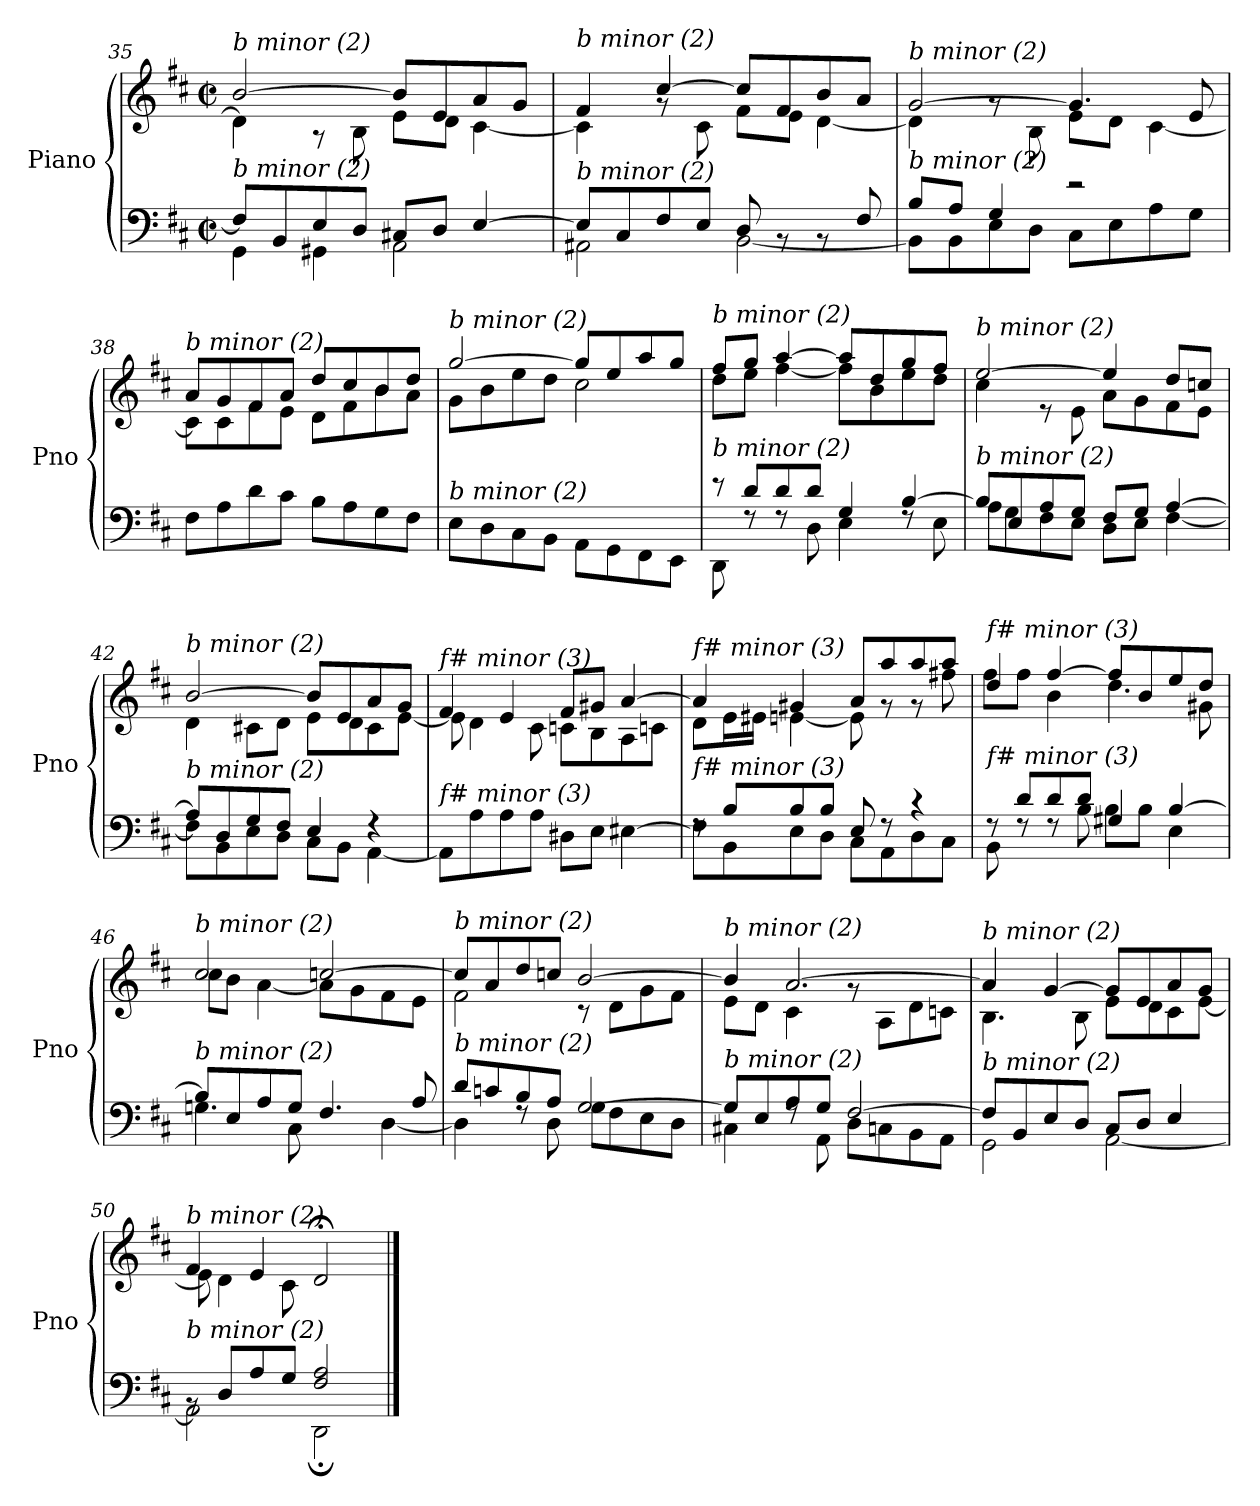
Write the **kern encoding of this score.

**kern	**kern
*part1	*part1
*staff2	*staff1
*I"Piano	*
*I'Pno	*
*clefF4	*clefG2
*k[f#c#]	*k[f#c#]
*M2/2	*M2/2
*met(c|)	*met(c|)
=35	=35
*^	*^
!	!	!LO:TX:i:t=b minor (2)	!
!LO:TX:i:t=b minor (2)	!	!	!
8F#/L]	4GG\	[2b/	4d\]
8BB/	.	.	.
8E/	4GG#X\	.	8r
8D/J	.	.	8B\
8C#X/L	2AA\	8b/L]	8e\L
8D/J	.	8e/	8d\J
[4E/	.	8a/	[4c#\
.	.	8g/J	.
!!LO:LB:g=z	!!
=36	=36	=36	=36
!	!	!LO:TX:i:t=b minor (2)	!
!LO:TX:i:t=b minor (2)	!	!	!
8E/L]	2AA#X\	4f#/	4c#\]
8C#/	.	.	.
8F#/	.	[4cc#/	8rg
8E/J	.	.	8c#\
8D/	[2BB\	8cc#/L]	8f#\L
8rBB	.	8f#/	8e\J
8rBB	.	8b/	[4d\
8F#/	.	8a/J	.
=37	=37	=37	=37
!	!	!LO:TX:i:t=b minor (2)	!
!LO:TX:i:t=b minor (2)	!	!	!
8B/L	8BB\L]	[2g/	4d\]
8A/J	8BB\	.	.
4G/	8E\	.	8rg
.	8D\J	.	8B\
2r	8C#\L	4.g/]	8e\L
.	8E\	.	8d\J
.	8A\	.	[4c#\
.	8G\J	8e/	.
=38	=38	=38	=38
!	!	!LO:TX:i:t=b minor (2)	!
!LO:TX:i:t=b minor (2)	!	!	!
*v	*v	*	*
8F#\L	8a/L	8c#\L]
8A\	8g/	8c#\
8d\	8f#/	8f#\
8c#\J	8a/J	8e\J
8B\L	8dd/L	8d\L
8A\	8cc#/	8f#\
8G\	8b/	8b\
8F#\J	8dd/J	8a\J
=39	=39	=39
!	!LO:TX:i:t=b minor (2)	!
!LO:TX:i:t=b minor (2)	!	!
8E\L	[2gg/	8g\L
8D\	.	8b\
8C#\	.	8ee\
8BB\J	.	8dd\J
8AA\L	8gg/L]	2cc#\
8GG\	8ee/	.
8FF#\	8aa/	.
8EE\J	8gg/J	.
=40	=40	=40
*^	*	*
!	!	!LO:TX:i:t=b minor (2)	!
!LO:TX:i:t=b minor (2)	!	!	!
8r	8DD\	8ff#/L	8dd\L
8d/L	8rF	8gg/J	8ee\J
8d/	8rF	[4aa/	[4ff#\
8d/J	8D\	.	.
4G/	4E\	8aa/L]	8ff#\L]
.	.	8dd/	8b\
[4B/	8rF	8gg/	8ee\
.	8E\	8ff#/J	8dd\J
!!LO:LB:g=z	!!
=41	=41	=41	=41
!	!	!LO:TX:i:t=b minor (2)	!
!LO:TX:i:t=b minor (2)	!	!	!
8B/L]	8A\L	[2ee/	4cc#\
8E/	8G\	.	.
8A/	8F#\	.	8r
8G/J	8E\J	.	8e\
8F#/L	8D\L	4ee/]	8a\L
8G/J	8E\J	.	8g\
[4A/	[4F#\	8dd/L	8f#\
.	.	8ccn/J	8e\J
=42	=42	=42	=42
!	!	!LO:TX:i:t=b minor (2)	!
!LO:TX:i:t=b minor (2)	!	!	!
8A/L]	8F#\L]	[2b/	4d\
8D/	8BB\	.	.
8G/	8E\	.	8c#X\L
8F#/J	8D\J	.	8d\J
4E/	8C#\L	8b/L]	8e\L
.	8BB\J	8e/	8d\
4r	[4AA\	8a/	8c#\
.	.	8g/J	[8e\J
*v	*v	*	*
=43	=43	=43
!	!LO:TX:i:t=f# minor (3)	!
!LO:TX:i:t=f# minor (3)	!	!
8AA\L]	4f#/	8e\]
8A\	.	4d\
8A\	4e/	.
8A\J	.	8c#\
8D#X\L	8f#/L	8cn\L
8E\J	8g#X/J	8B\
[4E#Xi\	[4a/	8A\
.	.	8cn\J
=44	=44	=44
*^	*	*
!	!	!LO:TX:i:t=f# minor (3)	!
!LO:TX:i:t=f# minor (3)	!	!	!
8rF	8F\L]	4a/]	8d\L
8B/L	8BB\	.	16e\L
.	.	.	16e#Xi\JJ
8B/	8E\	4g#X/	[4e\
8B/J	8D\J	.	.
8E/	8C#\L	8a/L	8e\]
8r	8AA\	8aa/	8r
4r	8D\	8aa/	8r
.	8C#\J	8aa/J	8ff#X\
!!LO:PB:g=z	!!
=45	=45	=45	=45
!	!	!LO:TX:i:t=f# minor (3)	!
!LO:TX:i:t=f# minor (3)	!	!	!
8rF	8BB\	4dd/	8ff#\L
8d/L	8rF	.	8ff#\J
8d/	8rF	[4ff#/	4b\
8d/J	8B\	.	.
4G#X/	8B\L	8ff#/L]	4.dd\
.	8B\J	8b/	.
[4B/	4E\	8ee/	.
.	.	8dd/J	8g#X\
=46	=46	=46	=46
!	!	!LO:TX:i:t=b minor (2)	!
!LO:TX:i:t=b minor (2)	!	!	!
8B/L]	4.Gn\	2cc#/	8cc#\L
8E/	.	.	8b\J
8A/	.	.	[4a\
8G/J	8C#\	.	.
4.F#/	8F#\Lyy	[2ccn/	8a\L]
.	8E\J	.	8g\
.	[4D\	.	8f#\
8A/	.	.	8e\J
=47	=47	=47	=47
!	!	!LO:TX:i:t=b minor (2)	!
!LO:TX:i:t=b minor (2)	!	!	!
8d/L	4D\]	8cc/L]	2f#\
8cn/	.	8a/	.
8B/	8rF	8dd/	.
8A/J	8D\	8ccn/J	.
[2G/	8G\L	[2b/	8r
.	8F#\	.	8d\L
.	8E\	.	8g\
.	8D\J	.	8f#\J
!!LO:LB:g=z	!!
=48	=48	=48	=48
!	!	!LO:TX:i:t=b minor (2)	!
!LO:TX:i:t=b minor (2)	!	!	!
8G/L]	4C#X\	4b/]	8e\L
8E/	.	.	8d\J
8A/	8rF	[2.a/	4c#\
8G/J	8AA\	.	.
[2F#/	8D\L	.	8rg
.	8Cn\	.	8A\L
.	8BB\	.	8d\
.	8AA\J	.	8cn\J
=49	=49	=49	=49
!	!	!LO:TX:i:t=b minor (2)	!
!LO:TX:i:t=b minor (2)	!	!	!
8F#/L]	2GG\	4a/]	4.B\
8BB/	.	.	.
8E/	.	[4g/	.
8D/J	.	.	8B\
8C#/L	[2AA\	8g/L]	8e\L
8D/J	.	8e/	8d\
4E/	.	8a/	8c#\
.	.	8g/J	[8e\J
=50	=50	=50	=50
*	*^	*	*^
!	!	!	!LO:TX:i:t=b minor (2)	!	!
!LO:TX:i:t=b minor (2)	!	!	!	!	!
2ryy	8rBB	2AA\]	4f#/	8e\]	2ryy
.	8D/L	.	.	4d\	.
.	8A/	.	4e/	.	.
.	8G/J	.	.	8c#\	.
2F#/ 2A/	2DD;\	2ryy	2d;</	2ryy	2ryy
*v	*v	*v	*	*	*
*	*v	*v	*v
==	==
*-	*-
